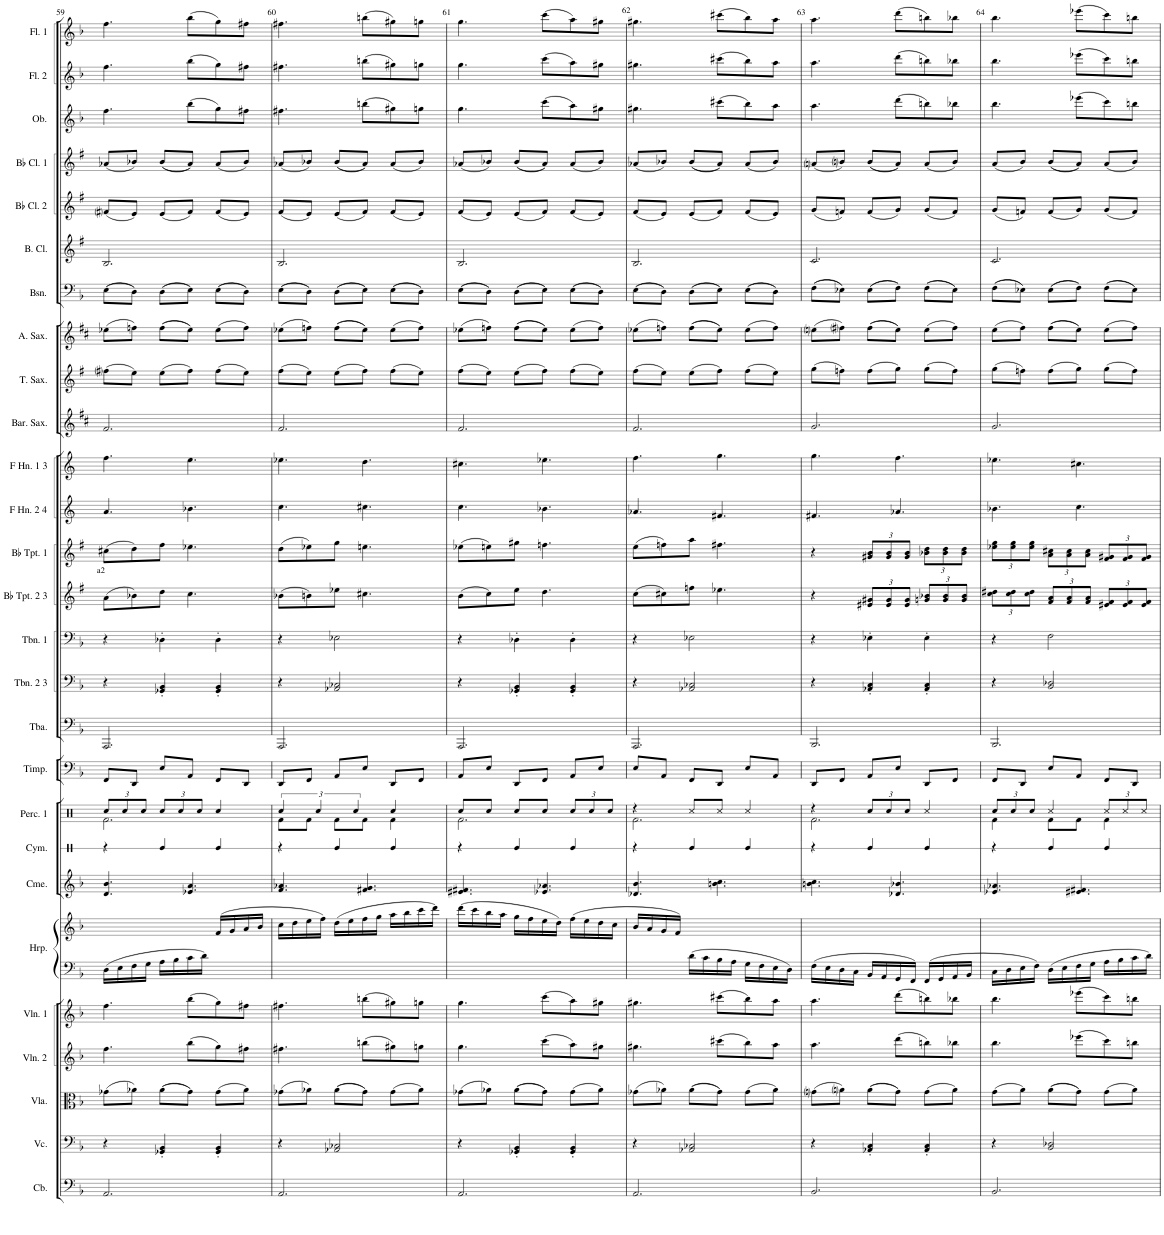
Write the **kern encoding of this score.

**kern	**kern	**kern	**kern	**kern	**kern	**kern	**kern	**kern	**kern	**kern	**kern	**kern	**kern	**kern	**kern	**kern	**kern	**kern	**kern	**kern	**kern	**kern	**kern	**kern	**kern	**kern
*part26	*part25	*part24	*part23	*part22	*part21	*part21	*part20	*part19	*part18	*part17	*part16	*part15	*part14	*part13	*part12	*part11	*part10	*part9	*part8	*part7	*part6	*part5	*part4	*part3	*part2	*part1
*staff27	*staff26	*staff25	*staff24	*staff23	*staff22	*staff21	*staff20	*staff19	*staff18	*staff17	*staff16	*staff15	*staff14	*staff13	*staff12	*staff11	*staff10	*staff9	*staff8	*staff7	*staff6	*staff5	*staff4	*staff3	*staff2	*staff1
*I"Contrabass	*I"Violoncello	*I"Viola	*I"Violin 2	*I"Violin 1	*I"Harp	*	*I"Percussion 2	*I"Cymbal	*I"Timpani	*I"Tuba	*I"Trombone 2 &amp; 3	*I"Trombone 1	*I"Bb Trumpet 2 &amp; 3	*I"Bb Trumpet 1	*I"F Horn 2 &amp; 4	*I"F Horn 1 &amp; 3	*I"Baritone Saxophone	*I"Tenor Saxophone	*I"Alto Saxophone	*I"Bassoon	*I"Bass Clarinet	*I"Bb Clarinet 2	*I"Bb Clarinet 1	*I"Oboe	*I"Flute 2	*I"Flute 1
*I'Cb.	*I'Vc.	*I'Vla.	*I'Vln. 2	*I'Vln. 1	*I'Hrp.	*	*I'Perc. 2	*I'Cym.	*I'Timp.	*I'Tba.	*I'Tbn. 2 3	*I'Tbn. 1	*I'Bb Tpt. 2 3	*I'Bb Tpt. 1	*I'F Hn. 2 4	*I'F Hn. 1 3	*I'Bar. Sax.	*I'T. Sax.	*I'A. Sax.	*I'Bsn.	*I'B. Cl.	*I'Bb Cl. 2	*I'Bb Cl. 1	*I'Ob.	*I'Fl. 2	*I'Fl. 1
!!LO:PB:g=z
*clefF4	*clefF4	*clefC3	*clefG2	*clefG2	*clefF4	*clefG2	*clefG2	*clefX	*clefF4	*clefF4	*clefF4	*clefF4	*clefG2	*clefG2	*clefG2	*clefG2	*clefG2	*clefG2	*clefG2	*clefF4	*clefG2	*clefG2	*clefG2	*clefG2	*clefG2	*clefG2
*Trd7c12	*	*	*	*	*	*	*Trd-14c-24	*	*	*	*Trd1c2	*Trd1c2	*Trd1c2	*Trd1c2	*Trd4c7	*Trd4c7	*Trd12c21	*Trd8c14	*Trd5c9	*	*Trd8c14	*Trd1c2	*Trd1c2	*	*	*
*k[b-]	*k[b-]	*k[b-]	*k[b-]	*k[b-]	*k[b-]	*k[b-]	*k[b-]	*k[]	*k[b-]	*k[b-]	*k[b-]	*k[b-]	*k[f#]	*k[f#]	*k[]	*k[]	*k[f#c#]	*k[f#]	*k[f#c#]	*k[b-]	*k[f#]	*k[f#]	*k[f#]	*k[b-]	*k[b-]	*k[b-]
*M3/4	*M3/4	*M3/4	*M3/4	*M3/4	*M3/4	*M3/4	*M3/4	*M3/4	*M3/4	*M3/4	*M3/4	*M3/4	*M3/4	*M3/4	*M3/4	*M3/4	*M3/4	*M3/4	*M3/4	*M3/4	*M3/4	*M3/4	*M3/4	*M3/4	*M3/4	*M3/4
=59	=59	=59	=59	=59	=59	=59	=59	=59	=59	=59	=59	=59	=59	=59	=59	=59	=59	=59	=59	=59	=59	=59	=59	=59	=59	=59
!	!	!	!	!	!	!	!	!	!	!	!	!	!LO:TX:a:t=a2	!	!	!	!	!	!	!	!	!	!	!	!	!
2.AA/	4r	(8g-X\L	4.ff\	4.ff\	16D\LL	2ryy	4.d/ 4.b-/	4r	8FF/L	2.AAA/	4r	4r	(8a\L	(8cc#X\L	4.a/	4.ff\	2.f#/	(8ff#i\L	(8ee-X\L	((8E\L	2.B/	(8f#i/L	(8a-X/L	4.ff\	4.ff\	4.ff\
.	.	.	.	.	16E\	.	.	.	.	.	.	.	.	.	.	.	.	.	.	.	.	.	.	.	.	.
.	.	8a-X\J)	.	.	16F\	.	.	.	8DD/J	.	.	.	8b-X\)	8dd\)	.	.	.	8ee\J)	8ffn\J)	8D\J))	.	8e/J)	8b-X/J)	.	.	.
.	.	.	.	.	16G\JJ	.	.	.	.	.	.	.	.	.	.	.	.	.	.	.	.	.	.	.	.	.
.	4GG-X/' 4BB-/'	((8a-\L	.	.	16A\LL	.	.	4ee/	8E/L	.	4GG-X/' 4BB-/'	4D-X'\	8dd\J	8ff#\J	.	.	.	(8ee\L	((8ff\L	((8D\L	.	(8e/L	((8b-/L	.	.	.
.	.	.	.	.	16B-\	.	.	.	.	.	.	.	.	.	.	.	.	.	.	.	.	.	.	.	.	.
.	.	8g-\J))	(8bb-\L	(8bb-\L	16c\	.	4.e-X/ 4.a/	.	8AA/J	.	.	.	4.cc\	4.ee-X\	4.b-X\	4.ee\	.	8ff#\J)	8ee-\J))	8E\J))	.	8f#/J)	8a-/J))	(8bb-\L	(8bb-\L	(8bb-\L
.	.	.	.	.	16d\JJ	.	.	.	.	.	.	.	.	.	.	.	.	.	.	.	.	.	.	.	.	.
.	4GG-/' 4BB-/'	(8g-\L	8gg\)	8gg\)	4ryy	(>16f/LL	.	4ee/	8FF/L	.	4GG-/' 4BB-/'	4D-'\	.	.	.	.	.	(8ff#\L	(8ee-\L	((8E\L	.	(8f#/L	(8a-/L	8gg\)	8gg\)	8gg\)
.	.	.	.	.	.	16g/	.	.	.	.	.	.	.	.	.	.	.	.	.	.	.	.	.	.	.	.
.	.	8a-\J)	8ff#X\J	8ff#X\J	.	16a/	.	.	8DD/J	.	.	.	.	.	.	.	.	8ee\J)	8ff\J)	8D\J))	.	8e/J)	8b-/J)	8ff#X\J	8ff#X\J	8ff#X\J
.	.	.	.	.	.	16b-/JJ	.	.	.	.	.	.	.	.	.	.	.	.	.	.	.	.	.	.	.	.
=60	=60	=60	=60	=60	=60	=60	=60	=60	=60	=60	=60	=60	=60	=60	=60	=60	=60	=60	=60	=60	=60	=60	=60	=60	=60	=60
2.AA/	4r	(8g-X\L	4.ff#X\	4.ff#X\	2.ryy	16cc\LL	4.f/ 4.a-X/	4r	8DD/L	2.AAA/	4r	4r	(8b-X\L	(8dd\L	4.cc\	4.ee-X\	2.f#/	(8ff#\L	(8ee-X\L	((8E\L	2.B/	(8f#/L	(8a-X/L	4.ff#X\	4.ff#X\	4.ff#X\
.	.	.	.	.	.	16dd\	.	.	.	.	.	.	.	.	.	.	.	.	.	.	.	.	.	.	.	.
.	.	8a-X\J)	.	.	.	16ee\	.	.	8FF/J	.	.	.	8bn\)	8ee-X\)	.	.	.	8ee\J)	8ffn\J)	8D\J))	.	8e/J)	8b-X/J)	.	.	.
.	.	.	.	.	.	16ff\JJ)	.	.	.	.	.	.	.	.	.	.	.	.	.	.	.	.	.	.	.	.
.	2AA-X/ 2C-X/	((8a-\L	.	.	.	(16dd\LL	.	4ee/	8AA/L	.	2AA-X/ 2C-X/	2E-X\	8ee-X\J	8gg\J	.	.	.	(8ee\L	((8ff\L	((8D\L	.	(8e/L	((8b-/L	.	.	.
.	.	.	.	.	.	16ee\	.	.	.	.	.	.	.	.	.	.	.	.	.	.	.	.	.	.	.	.
.	.	8g-\J))	(8bbn\L	(8bbn\L	.	16ff\	4.f#X/ 4.g/	.	8E/J	.	.	.	4.cc#X\	4.een\	4.cc#X\	4.dd\	.	8ff#\J)	8ee-\J))	8E\J))	.	8f#/J)	8a-/J))	(8bbn\L	(8bbn\L	(8bbn\L
.	.	.	.	.	.	16gg\JJ	.	.	.	.	.	.	.	.	.	.	.	.	.	.	.	.	.	.	.	.
.	.	(8g-\L	8gg#X\)	8gg#X\)	.	16aa\LL	.	4ee/	8DD/L	.	.	.	.	.	.	.	.	(8ff#\L	(8ee-\L	((8E\L	.	(8f#/L	(8a-/L	8gg#X\)	8gg#X\)	8gg#X\)
.	.	.	.	.	.	16bb-\	.	.	.	.	.	.	.	.	.	.	.	.	.	.	.	.	.	.	.	.
.	.	8a-\J)	8ggn\J	8ggn\J	.	16ccc\	.	.	8FF/J	.	.	.	.	.	.	.	.	8ee\J)	8ff\J)	8D\J))	.	8e/J)	8b-/J)	8ggn\J	8ggn\J	8ggn\J
.	.	.	.	.	.	16ddd\JJ)	.	.	.	.	.	.	.	.	.	.	.	.	.	.	.	.	.	.	.	.
=61	=61	=61	=61	=61	=61	=61	=61	=61	=61	=61	=61	=61	=61	=61	=61	=61	=61	=61	=61	=61	=61	=61	=61	=61	=61	=61
2.AA/	4r	(8g-X\L	4.gg\	4.gg\	2.ryy	(16ddd\LL	4.e#X/ 4.f#X/	4r	8AA/L	2.AAA/	4r	4r	(8b\L	(8ee-X\L	4.cc\	4.cc#X\	2.f#/	(8ff#\L	(8ee-X\L	((8E\L	2.B/	(8f#/L	(8a-X/L	4.gg\	4.gg\	4.gg\
.	.	.	.	.	.	16ccc\	.	.	.	.	.	.	.	.	.	.	.	.	.	.	.	.	.	.	.	.
.	.	8a-X\J)	.	.	.	16bb-\	.	.	8E/J	.	.	.	8cc\)	8een\)	.	.	.	8ee\J)	8ffn\J)	8D\J))	.	8e/J)	8b-X/J)	.	.	.
.	.	.	.	.	.	16aa\JJ	.	.	.	.	.	.	.	.	.	.	.	.	.	.	.	.	.	.	.	.
.	4GG-X/' 4BB-/'	((8a-\L	.	.	.	16gg\LL	.	4ee/	8DD/L	.	4GG-X/' 4BB-/'	4D-X'\	8ee\J	8gg#X\J	.	.	.	(8ee\L	((8ff\L	((8D\L	.	(8e/L	((8b-/L	.	.	.
.	.	.	.	.	.	16ff\	.	.	.	.	.	.	.	.	.	.	.	.	.	.	.	.	.	.	.	.
.	.	8g-\J))	(8ccc\L	(8ccc\L	.	16ee\	4.e-X/ 4.a-X/	.	8FF/J	.	.	.	4.dd\	4.ffn\	4.b-X\	4.ee-X\	.	8ff#\J)	8ee-\J))	8E\J))	.	8f#/J)	8a-/J))	(8ccc\L	(8ccc\L	(8ccc\L
.	.	.	.	.	.	16dd\JJ)	.	.	.	.	.	.	.	.	.	.	.	.	.	.	.	.	.	.	.	.
.	4GG-/' 4BB-/'	(8g-\L	8aa\)	8aa\)	.	(16ff\LL	.	4ee/	8AA/L	.	4GG-/' 4BB-/'	4D-'\	.	.	.	.	.	(8ff#\L	(8ee-\L	((8E\L	.	(8f#/L	(8a-/L	8aa\)	8aa\)	8aa\)
.	.	.	.	.	.	16ee\	.	.	.	.	.	.	.	.	.	.	.	.	.	.	.	.	.	.	.	.
.	.	8a-\J)	8gg#X\J	8gg#X\J	.	16dd\	.	.	8E/J	.	.	.	.	.	.	.	.	8ee\J)	8ff\J)	8D\J))	.	8e/J)	8b-/J)	8gg#X\J	8gg#X\J	8gg#X\J
.	.	.	.	.	.	16cc\JJ	.	.	.	.	.	.	.	.	.	.	.	.	.	.	.	.	.	.	.	.
=62	=62	=62	=62	=62	=62	=62	=62	=62	=62	=62	=62	=62	=62	=62	=62	=62	=62	=62	=62	=62	=62	=62	=62	=62	=62	=62
2.AA/	4r	(8g-X\L	4.gg#X\	4.gg#X\	4ryy	16b-/LL	4.d-X/ 4.b-/	4r	8E/L	2.AAA/	4r	4r	(8cc\L	(8ee\L	4.a-X/	4.ff\	2.f#/	(8ff#\L	(8ee-X\L	((8E\L	2.B/	(8f#/L	(8a-X/L	4.gg#X\	4.gg#X\	4.gg#X\
.	.	.	.	.	.	16a/	.	.	.	.	.	.	.	.	.	.	.	.	.	.	.	.	.	.	.	.
.	.	8a-X\J)	.	.	.	16g/	.	.	8AA/J	.	.	.	8cc#X\)	8ffn\)	.	.	.	8ee\J)	8ffn\J)	8D\J))	.	8e/J)	8b-X/J)	.	.	.
.	.	.	.	.	.	16f/JJ)	.	.	.	.	.	.	.	.	.	.	.	.	.	.	.	.	.	.	.	.
.	2AA-X/ 2C-X/	((8a-\L	.	.	16d\LL	2ryy	.	4ee/	8FF/L	.	2AA-X/ 2C-X/	2E-X\	8ffn\J	8aa\J	.	.	.	(8ee\L	((8ff\L	((8D\L	.	(8e/L	((8b-/L	.	.	.
.	.	.	.	.	16c\	.	.	.	.	.	.	.	.	.	.	.	.	.	.	.	.	.	.	.	.	.
.	.	8g-\J))	(8ccc#X\L	(8ccc#X\L	16B-\	.	4.bn\ 4.cc\	.	8DD/J	.	.	.	4.ee-X\	4.ff#X\	4.f#X/	4.gg\	.	8ff#\J)	8ee-\J))	8E\J))	.	8f#/J)	8a-/J))	(8ccc#X\L	(8ccc#X\L	(8ccc#X\L
.	.	.	.	.	16A\JJ	.	.	.	.	.	.	.	.	.	.	.	.	.	.	.	.	.	.	.	.	.
.	.	(8g-\L	8bb-\)	8bb-\)	16G\LL	.	.	4ee/	8E/L	.	.	.	.	.	.	.	.	(8ff#\L	(8ee-\L	((8E\L	.	(8f#/L	(8a-/L	8bb-\)	8bb-\)	8bb-\)
.	.	.	.	.	16F\	.	.	.	.	.	.	.	.	.	.	.	.	.	.	.	.	.	.	.	.	.
.	.	8a-\J)	8aa\J	8aa\J	16E\	.	.	.	8AA/J	.	.	.	.	.	.	.	.	8ee\J)	8ff\J)	8D\J))	.	8e/J)	8b-/J)	8aa\J	8aa\J	8aa\J
.	.	.	.	.	16D\JJ	.	.	.	.	.	.	.	.	.	.	.	.	.	.	.	.	.	.	.	.	.
=63	=63	=63	=63	=63	=63	=63	=63	=63	=63	=63	=63	=63	=63	=63	=63	=63	=63	=63	=63	=63	=63	=63	=63	=63	=63	=63
2.BB-/	4r	(8gni\L	4.aa\	4.aa\	16F\LL	2.ryy	4.bn\ 4.cc\	4r	8DD/L	2.BBB-/	4r	4r	4r	4r	4.f#X/	4.gg\	2.g/	(8gg\L	(8eeni\L	((8F\L	2.c/	(8g/L	(8ani/L	4.aa\	4.aa\	4.aa\
.	.	.	.	.	16E\	.	.	.	.	.	.	.	.	.	.	.	.	.	.	.	.	.	.	.	.	.
.	.	8ani\J)	.	.	16D\	.	.	.	8FF/J	.	.	.	.	.	.	.	.	8ffn\J)	8ff#i\J)	8E-X\J))	.	8fn/J)	8bni/J)	.	.	.
.	.	.	.	.	16C\JJ	.	.	.	.	.	.	.	.	.	.	.	.	.	.	.	.	.	.	.	.	.
*	*	*	*	*	*	*	*	*	*	*	*	*	*Xbrackettup	*Xbrackettup	*	*	*	*	*	*	*	*	*	*	*	*
.	4AA-X/' 4C/'	((8a\L	.	.	16BB-/LL	.	.	4ee/	8AA/L	.	4AA-X/' 4C/'	4E-X'\	12e#X/ 12g#X/L	12g#X/ 12b/L	.	.	.	(8ff\L	((8ff#\L	((8E-\L	.	(8f/L	((8b/L	.	.	.
.	.	.	.	.	16AA/	.	.	.	.	.	.	.	.	.	.	.	.	.	.	.	.	.	.	.	.	.
.	.	.	.	.	.	.	.	.	.	.	.	.	12e#/ 12g#/	12g#/ 12b/	.	.	.	.	.	.	.	.	.	.	.	.
.	.	8g\J))	(8ddd\L	(8ddd\L	16GG/	.	4.d-X/ 4.b-X/	.	8E/J	.	.	.	.	.	4.a-X/	4.ff\	.	8gg\J)	8ee\J))	8F\J))	.	8g/J)	8a/J))	(8ddd\L	(8ddd\L	(8ddd\L
.	.	.	.	.	.	.	.	.	.	.	.	.	12e#/ 12g#/J	12g#/ 12b/J	.	.	.	.	.	.	.	.	.	.	.	.
.	.	.	.	.	16FF/JJ	.	.	.	.	.	.	.	.	.	.	.	.	.	.	.	.	.	.	.	.	.
.	4AA-/' 4C/'	(8g\L	8bbn\)	8bbn\)	16FF/LL	.	.	4ee/	8DD/L	.	4AA-/' 4C/'	4E-'\	12gn/ 12b-X/L	12b-X\ 12dd\L	.	.	.	(8gg\L	(8ee\L	((8F\L	.	(8g/L	(8a/L	8bbn\)	8bbn\)	8bbn\)
.	.	.	.	.	16GG/	.	.	.	.	.	.	.	.	.	.	.	.	.	.	.	.	.	.	.	.	.
.	.	.	.	.	.	.	.	.	.	.	.	.	12g/ 12b-/	12b-\ 12dd\	.	.	.	.	.	.	.	.	.	.	.	.
.	.	8a\J)	8bb-X\J	8bb-X\J	16AA/	.	.	.	8FF/J	.	.	.	.	.	.	.	.	8ff\J)	8ff#\J)	8E-\J))	.	8f/J)	8b/J)	8bb-X\J	8bb-X\J	8bb-X\J
.	.	.	.	.	.	.	.	.	.	.	.	.	12g/ 12b-/J	12b-\ 12dd\J	.	.	.	.	.	.	.	.	.	.	.	.
.	.	.	.	.	16BB-/JJ	.	.	.	.	.	.	.	.	.	.	.	.	.	.	.	.	.	.	.	.	.
=64	=64	=64	=64	=64	=64	=64	=64	=64	=64	=64	=64	=64	=64	=64	=64	=64	=64	=64	=64	=64	=64	=64	=64	=64	=64	=64
2.BB-/	4r	(8g\L	4.bb-\	4.bb-\	16C\LL	2.ryy	4.e-X/ 4.a-X/	4r	8FF/L	2.BBB-/	4r	4r	12cc\ 12dd#X\L	12ee-X\ 12gg\L	4.b-X\	4.ee-X\	2.g/	(8gg\L	(8ee\L	((8F\L	2.c/	(8g/L	(8a/L	4.bb-\	4.bb-\	4.bb-\
.	.	.	.	.	16D\	.	.	.	.	.	.	.	.	.	.	.	.	.	.	.	.	.	.	.	.	.
.	.	.	.	.	.	.	.	.	.	.	.	.	12cc\ 12dd#\	12ee-\ 12gg\	.	.	.	.	.	.	.	.	.	.	.	.
.	.	8a\J)	.	.	16E\	.	.	.	8DD/J	.	.	.	.	.	.	.	.	8ffn\J)	8ff#\J)	8E-X\J))	.	8fn/J)	8b/J)	.	.	.
.	.	.	.	.	.	.	.	.	.	.	.	.	12cc\ 12dd#\J	12ee-\ 12gg\J	.	.	.	.	.	.	.	.	.	.	.	.
.	.	.	.	.	16F\JJ	.	.	.	.	.	.	.	.	.	.	.	.	.	.	.	.	.	.	.	.	.
.	2BB-/ 2D-X/	((8a\L	.	.	16D\LL	.	.	4ee/	8E/L	.	2BB-/ 2D-X/	2F\	12f#/ 12a/L	12a\ 12cc#X\L	.	.	.	(8ff\L	((8ff#\L	((8E-\L	.	(8f/L	((8b/L	.	.	.
.	.	.	.	.	16E\	.	.	.	.	.	.	.	.	.	.	.	.	.	.	.	.	.	.	.	.	.
.	.	.	.	.	.	.	.	.	.	.	.	.	12f#/ 12a/	12a\ 12cc#\	.	.	.	.	.	.	.	.	.	.	.	.
.	.	8g\J))	(8eee-X\L	(8eee-X\L	16F\	.	4.e#X/ 4.f#X/	.	8AA/J	.	.	.	.	.	4.cc\	4.cc#X\	.	8gg\J)	8ee\J))	8F\J))	.	8g/J)	8a/J))	(8eee-X\L	(8eee-X\L	(8eee-X\L
.	.	.	.	.	.	.	.	.	.	.	.	.	12f#/ 12a/J	12a\ 12cc#\J	.	.	.	.	.	.	.	.	.	.	.	.
.	.	.	.	.	16G\JJ	.	.	.	.	.	.	.	.	.	.	.	.	.	.	.	.	.	.	.	.	.
.	.	(8g\L	8ccc\)	8ccc\)	16A\LL	.	.	4ee/	8FF/L	.	.	.	12e#X/ 12f#/L	12f#/ 12g#X/L	.	.	.	(8gg\L	(8ee\L	((8F\L	.	(8g/L	(8a/L	8ccc\)	8ccc\)	8ccc\)
.	.	.	.	.	16B-\	.	.	.	.	.	.	.	.	.	.	.	.	.	.	.	.	.	.	.	.	.
.	.	.	.	.	.	.	.	.	.	.	.	.	12e#/ 12f#/	12f#/ 12g#/	.	.	.	.	.	.	.	.	.	.	.	.
.	.	8a\J)	8bbn\J	8bbn\J	16c\	.	.	.	8DD/J	.	.	.	.	.	.	.	.	8ff\J)	8ff#\J)	8E-\J))	.	8f/J)	8b/J)	8bbn\J	8bbn\J	8bbn\J
.	.	.	.	.	.	.	.	.	.	.	.	.	12e#/ 12f#/J	12f#/ 12g#/J	.	.	.	.	.	.	.	.	.	.	.	.
.	.	.	.	.	16d\JJ	.	.	.	.	.	.	.	.	.	.	.	.	.	.	.	.	.	.	.	.	.
=	=	=	=	=	=	=	=	=	=	=	=	=	=	=	=	=	=	=	=	=	=	=	=	=	=	=
*-	*-	*-	*-	*-	*-	*-	*-	*-	*-	*-	*-	*-	*-	*-	*-	*-	*-	*-	*-	*-	*-	*-	*-	*-	*-	*-
